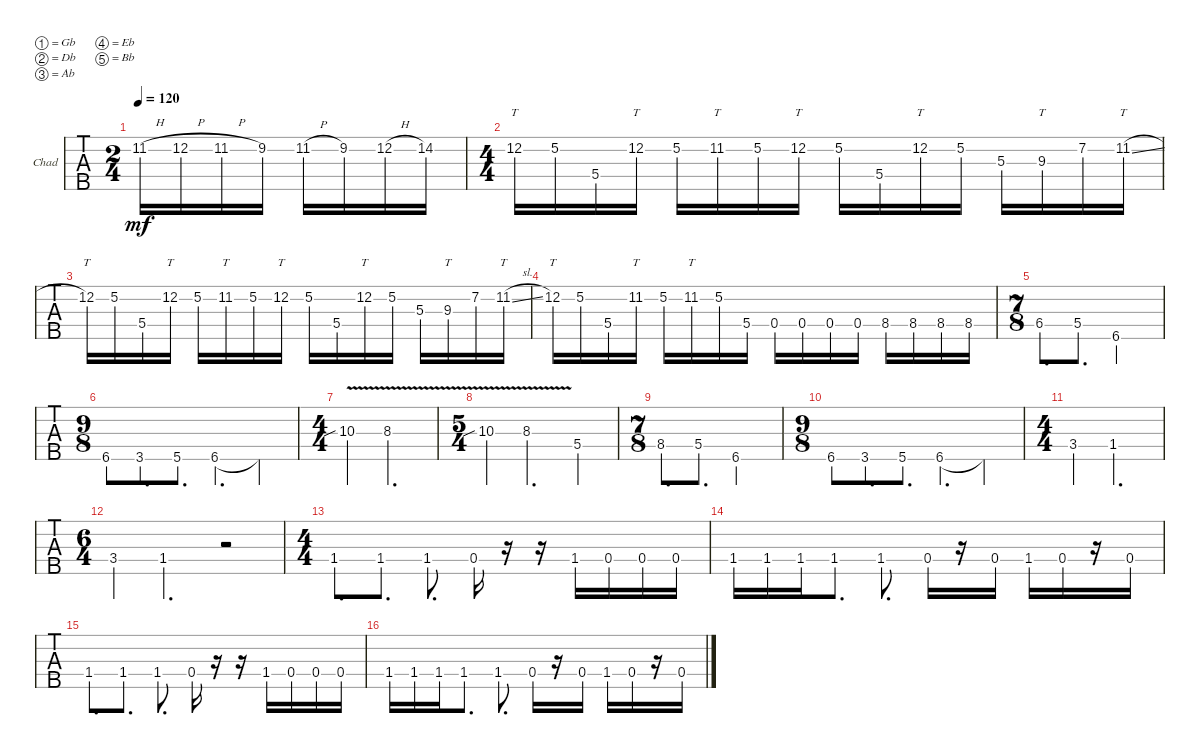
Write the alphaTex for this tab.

\defaultSystemsLayout 4
\bracketExtendMode groupsimilarinstruments
\firstSystemTrackNameOrientation horizontal
\otherSystemsTrackNameOrientation horizontal
\track ("Chad" "Chad") {solo instrument electricbassfinger}
\staff {tabs}
\tuning (Gb2 Db2 Ab1 Eb1 Bb0)
\ts (2 4)
\tempo 120
\clef f4
\ks c
11.2{h}.16{dy mf} 12.2{h}.16 11.2{h}.16 9.2.16 11.2{h}.16 9.2.16 12.2{h}.16 14.2.16 |
\ts (4 4)
12.2.16{tt} 5.2.16 5.4.16 12.2.16{tt} 5.2.16 11.2.16{tt} 5.2.16 12.2.16{tt} 5.2.16 5.4.16 12.2.16{tt} 5.2.16 5.3.16 9.3.16{tt} 7.2.16 11.2{sl}.16{tt} |
12.2.16{tt} 5.2.16 5.4.16 12.2.16{tt} 5.2.16 11.2.16{tt} 5.2.16 12.2.16{tt} 5.2.16 5.4.16 12.2.16{tt} 5.2.16 5.3.16 9.3.16{tt} 7.2.16 11.2{sl}.16{tt} |
12.2.16{tt} 5.2.16 5.4.16 11.2.16{tt} 5.2.16 11.2.16{tt} 5.2.16 5.4.16 0.4.16 0.4.16 0.4.16 0.4.16 8.4.16 8.4.16 8.4.16 8.4.16 |
\ts (7 8)
6.4.8{d} 5.4.8{d} 6.5.2 |
\ts (9 8)
6.5.8 3.5.8{d} 5.5.8{d} 6.5.4{d} 6.5{t}.4 |
\ts (4 4)
10.3{v sib}.4 8.3{v}.2{d} |
\ts (5 4)
10.3{v sib}.4 8.3{v}.2{d} 5.4.4 |
\ts (7 8)
8.4.8{d} 5.4.8{d} 6.5.2 |
\ts (9 8)
6.5.8 3.5.8{d} 5.5.8{d} 6.5.4{d} 6.5{t}.4 |
\ts (4 4)
3.4.4 1.4.2{d} |
\ts (6 4)
\scale
0.381903 3.4.4 1.4.2{d} r.2 |
\ts (4 4)
1.4.8{d} 1.4.8{d} 1.4.8{d} 0.4.16 r.16 r.16 1.4.16 0.4.16 0.4.16 0.4.16 |
1.4.16 1.4.16 1.4.16 1.4.8{d} 1.4.8{d} 0.4.16 r.16 0.4.16 1.4.16 0.4.16 r.16 0.4.16 |
1.4.8{d} 1.4.8{d} 1.4.8{d} 0.4.16 r.16 r.16 1.4.16 0.4.16 0.4.16 0.4.16 |
1.4.16 1.4.16 1.4.16 1.4.8{d} 1.4.8{d} 0.4.16 r.16 0.4.16 1.4.16 0.4.16 r.16 0.4.16
